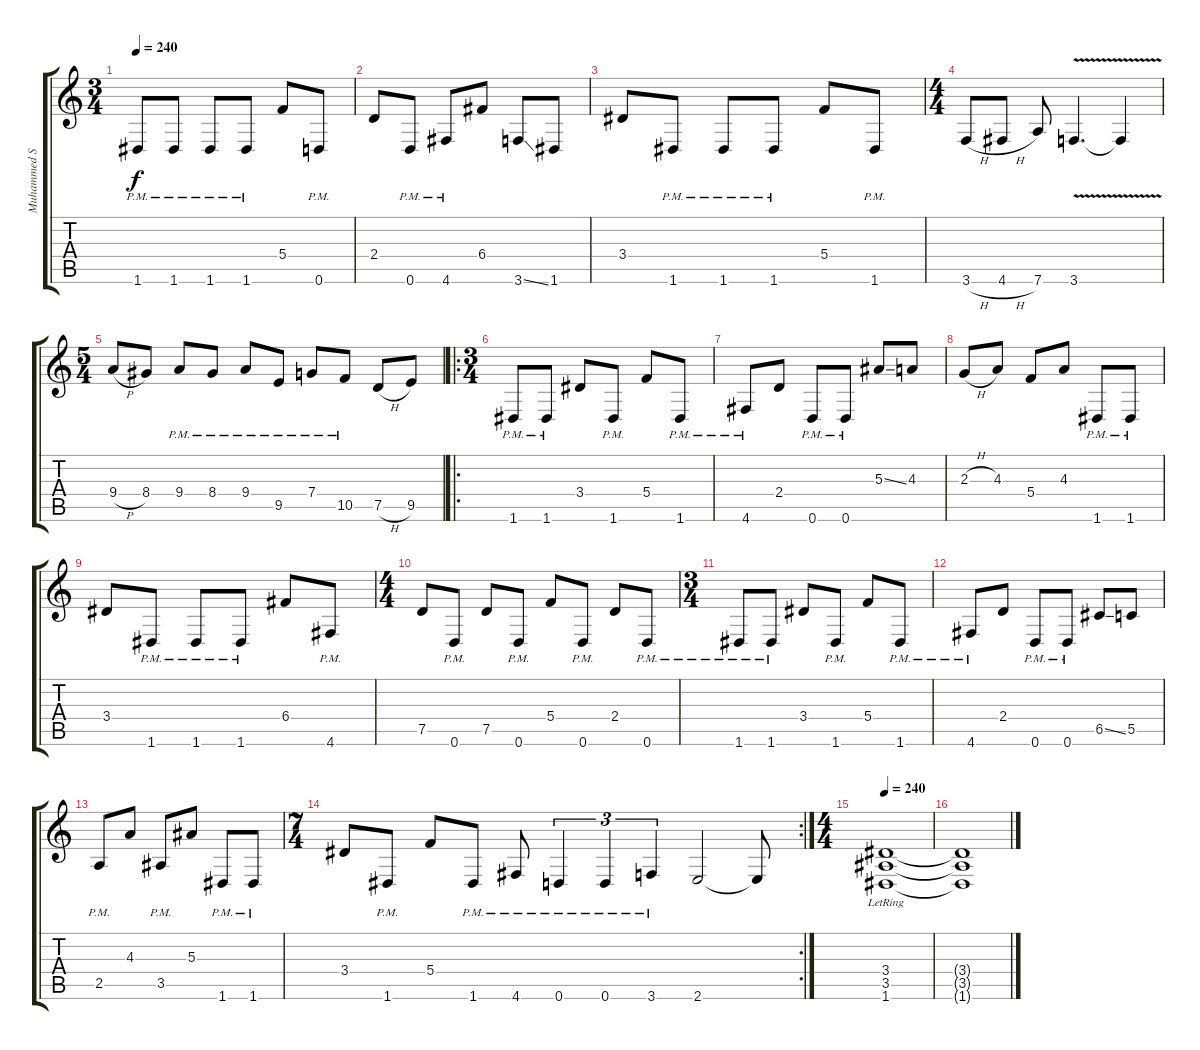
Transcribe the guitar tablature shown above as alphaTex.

\track ("Muhammed Suicmez" "Muhammed S") {instrument distortionguitar}
\staff {score tabs}
\tuning (D4 A3 F3 C3 G2 D2) {hide}
\ts (3 4)
\tempo 240
\clef g2
\ks c
1.6{pm}.8{dy f} 1.6{pm}.8 1.6{pm}.8 1.6{pm}.8 5.4.8 0.6{pm}.8 |
2.4.8 0.6{pm}.8 4.6{pm}.8 6.4.8 3.6{ss}.8 1.6.8 |
3.4.8 1.6{pm}.8 1.6{pm}.8 1.6{pm}.8 5.4.8 1.6{pm}.8 |
\ts (4 4)
3.6{h}.8 4.6{h}.8 7.6.8 3.6{v}.4{d} 3.6{v t}.4 |
\ts (5 4)
9.4{h}.8 8.4.8 9.4{pm}.8 8.4{pm}.8 9.4{pm}.8 9.5{pm}.8 7.4{pm}.8 10.5{pm}.8 7.5{h}.8 9.5.8 |
\ro
\ts (3 4)
1.6{pm}.8 1.6{pm}.8 3.4.8 1.6{pm}.8 5.4.8 1.6{pm}.8 |
4.6{pm}.8 2.4.8 0.6{pm}.8 0.6{pm}.8 5.3{ss}.8 4.3.8 |
2.3{h}.8 4.3.8 5.4.8 4.3.8 1.6{pm}.8 1.6{pm}.8 |
3.4.8 1.6{pm}.8 1.6{pm}.8 1.6{pm}.8 6.4.8 4.6{pm}.8 |
\ts (4 4)
7.5.8 0.6{pm}.8 7.5.8 0.6{pm}.8 5.4.8 0.6{pm}.8 2.4.8 0.6{pm}.8 |
\ts (3 4)
1.6{pm}.8 1.6{pm}.8 3.4.8 1.6{pm}.8 5.4.8 1.6{pm}.8 |
4.6{pm}.8 2.4.8 0.6{pm}.8 0.6{pm}.8 6.5{ss}.8 5.5.8 |
2.5{pm}.8 4.3.8 3.5{pm}.8 5.3.8 1.6{pm}.8 1.6{pm}.8 |
\rc 2
\ts (7 4)
3.4.8 1.6{pm}.8 5.4.8 1.6{pm}.8 4.6{pm}.8 0.6{pm}.4{tu (3 2)} 0.6{pm}.4{tu (3 2)} 3.6{pm}.4{tu (3 2)} 2.6.2 2.6{t}.8 |
\ts (4 4)
\tempo 240
(3.4{lr} 3.5{lr} 1.6{lr}).1{volume 10} |
(3.4{t} 3.5{t} 1.6{t}).1
